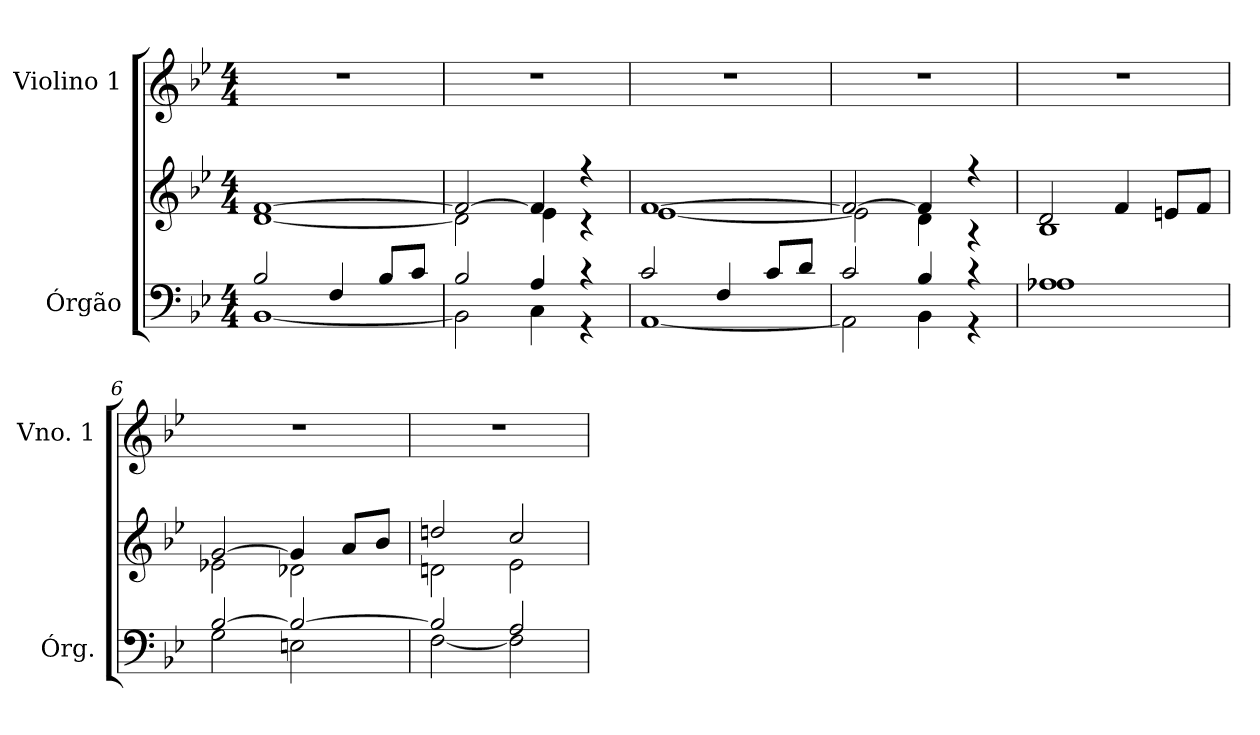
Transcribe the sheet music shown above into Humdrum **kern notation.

**kern	**kern	**kern
*part2	*part2	*part1
*staff3	*staff2	*staff1
*I"Órgão	*	*I"Violino 1
*I'Órg.	*	*I'Vno. 1
!!LO:PB:g=z
*clefF4	*clefG2	*clefG2
*k[b-e-]	*k[b-e-]	*k[b-e-]
*B-:	*B-:	*B-:
*M4/4	*M4/4	*M4/4
*MM70	*MM70	*MM70
=1	=1	=1
*^	*^	*
2B-i/	[<1BB-i	[>1fi	[<1di	1r
4Fi/	.	.	.	.
8B-i/L	.	.	.	.
8ci/J	.	.	.	.
=2	=2	=2	=2	=2
2B-i/	2BB-i\]	2fi/_>	2di\]	1r
4Ai/	4Ci\	4fi/]	4e-i\	.
4r	4r	4r	4r	.
=3	=3	=3	=3	=3
2ci/	[<1AAi	[>1fi	[<1e-i	1r
4Fi/	.	.	.	.
8ci/L	.	.	.	.
8di/J	.	.	.	.
=4	=4	=4	=4	=4
2ci/	2AAi\]	2fi/_>	2e-i\]	1r
4B-i/	4BB-i\	4fi/]	4di\	.
4r	4r	4r	4r	.
=5	=5	=5	=5	=5
1A-Xi	1A-i	2di/	1B-i	1r
.	.	4fi/	.	.
.	.	8eni/L	.	.
.	.	8fi/J	.	.
=6	=6	=6	=6	=6
[>2B-i/	2Gi\	[>2gi/	2e-Xi\	1r
2B-i/_>	2Eni\	4gi/]	2d-Xi\	.
.	.	8ai/L	.	.
.	.	8b-i/J	.	.
=7	=7	=7	=7	=7
2B-i/]	[<2Fi\	2ddni/	2dni\	1r
2Ai/	2Fi\]	2cci/	2e-i\	.
*v	*v	*	*	*
*	*v	*v	*
=	=	=
*-	*-	*-
